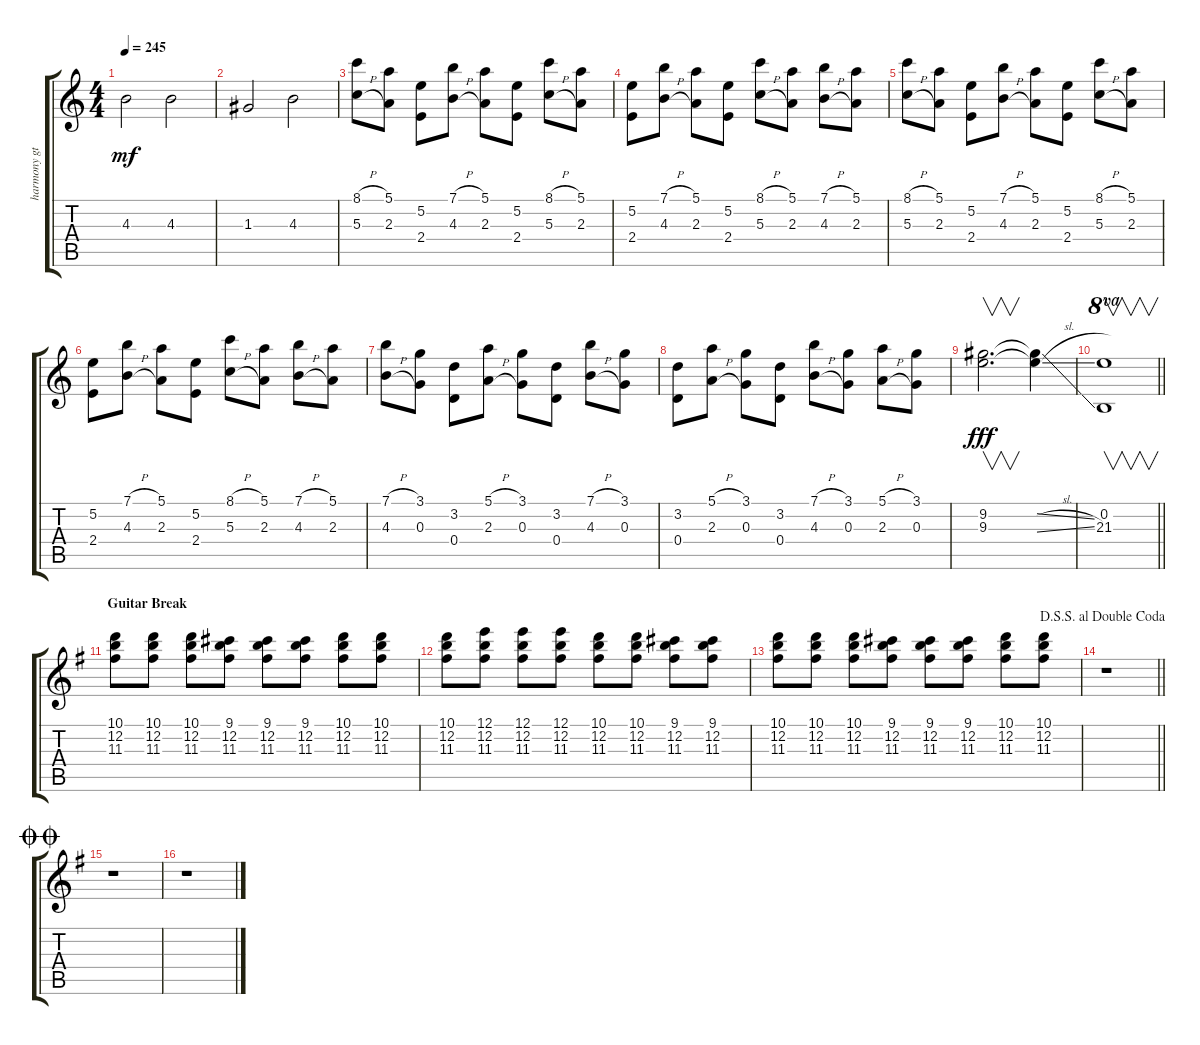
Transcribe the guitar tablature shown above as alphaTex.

\track ("harmony gt 2" "harmony gt") {instrument distortionguitar}
\staff {score tabs}
\tuning (E4 B3 G3 D3 A2 E2) {hide}
\ts (4 4)
\tempo 245
\clef g2
\ks c
4.3.2{dy mf} 4.3.2 |
1.3.2 4.3.2 |
(8.1{h} 5.3{h}).8 (5.1 2.3).8 (5.2 2.4).8 (7.1{h} 4.3{h}).8 (5.1 2.3).8 (5.2 2.4).8 (8.1{h} 5.3{h}).8 (5.1 2.3).8 |
(5.2 2.4).8 (7.1{h} 4.3{h}).8 (5.1 2.3).8 (5.2 2.4).8 (8.1{h} 5.3{h}).8 (5.1 2.3).8 (7.1{h} 4.3{h}).8 (5.1 2.3).8 |
(8.1{h} 5.3{h}).8 (5.1 2.3).8 (5.2 2.4).8 (7.1{h} 4.3{h}).8 (5.1 2.3).8 (5.2 2.4).8 (8.1{h} 5.3{h}).8 (5.1 2.3).8 |
(5.2 2.4).8 (7.1{h} 4.3{h}).8 (5.1 2.3).8 (5.2 2.4).8 (8.1{h} 5.3{h}).8 (5.1 2.3).8 (7.1{h} 4.3{h}).8 (5.1 2.3).8 |
(7.1{h} 4.3{h}).8 (3.1 0.3).8 (3.2 0.4).8 (5.1{h} 2.3{h}).8 (3.1 0.3).8 (3.2 0.4).8 (7.1{h} 4.3{h}).8 (3.1 0.3).8 |
(3.2 0.4).8 (5.1{h} 2.3{h}).8 (3.1 0.3).8 (3.2 0.4).8 (7.1{h} 4.3{h}).8 (3.1 0.3).8 (5.1{h} 2.3{h}).8 (3.1 0.3).8 |
(9.2 9.3).2{v d dy fff} (9.2{sl t} 9.3{sl t}).4 |
\barLineRight lightlight
(0.2 21.3).1{v ot 8va} |
\section ("" "Guitar Break")
\ks g
(10.1 12.2 11.3).8 (10.1 12.2 11.3).8 (10.1 12.2 11.3).8 (9.1 12.2 11.3).8 (9.1 12.2 11.3).8 (9.1 12.2 11.3).8 (10.1 12.2 11.3).8 (10.1 12.2 11.3).8 |
(10.1 12.2 11.3).8 (12.1 12.2 11.3).8 (12.1 12.2 11.3).8 (12.1 12.2 11.3).8 (10.1 12.2 11.3).8 (10.1 12.2 11.3).8 (9.1 12.2 11.3).8 (9.1 12.2 11.3).8 |
(10.1 12.2 11.3).8 (10.1 12.2 11.3).8 (10.1 12.2 11.3).8 (9.1 12.2 11.3).8 (9.1 12.2 11.3).8 (9.1 12.2 11.3).8 (10.1 12.2 11.3).8 (10.1 12.2 11.3).8 |
\jump dalsegnosegnoaldoublecoda
\barLineRight lightlight
r.1 |
\jump doublecoda
r.1 |
r.1
